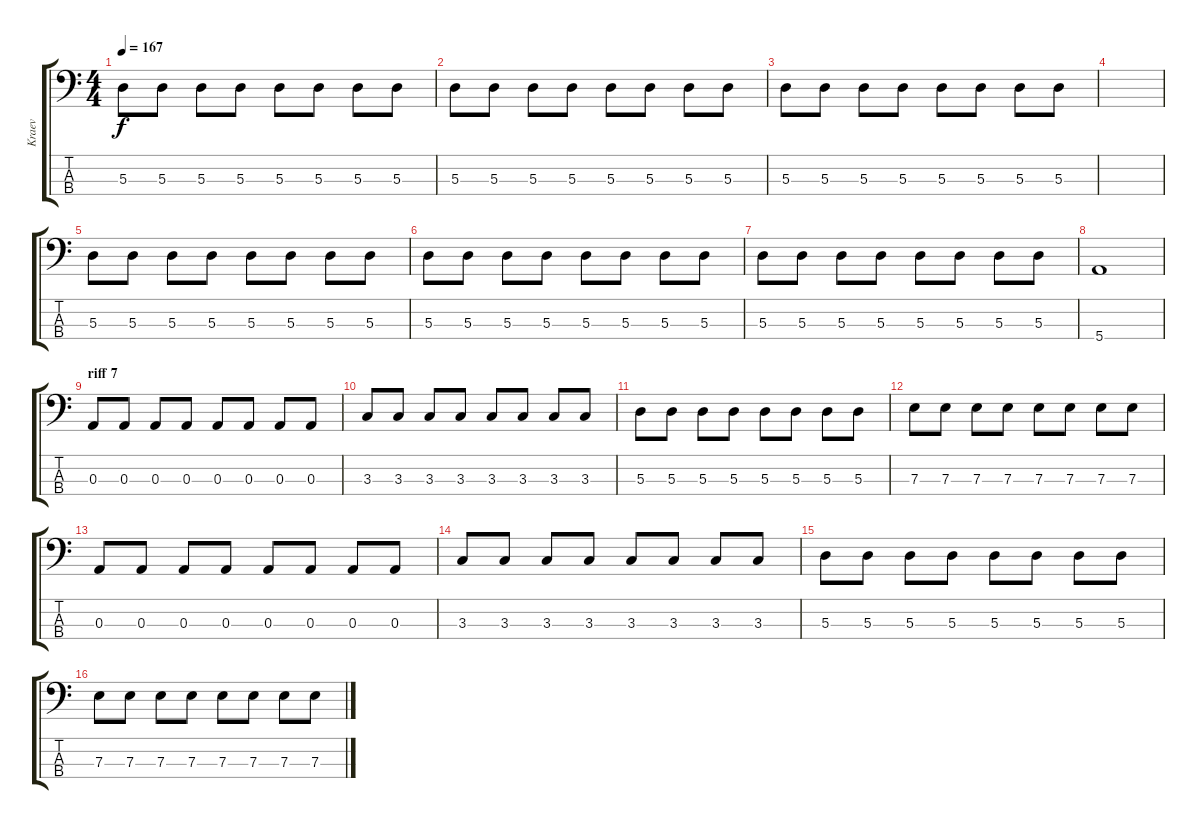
\track ("Kraev" "Kraev") {instrument electricbassfinger}
\staff {score tabs}
\tuning (G2 D2 A1 E1) {hide}
\ts (4 4)
\tempo 167
\clef f4
\ks c
5.3.8{dy f} 5.3.8 5.3.8 5.3.8 5.3.8 5.3.8 5.3.8 5.3.8 |
5.3.8 5.3.8 5.3.8 5.3.8 5.3.8 5.3.8 5.3.8 5.3.8 |
5.3.8 5.3.8 5.3.8 5.3.8 5.3.8 5.3.8 5.3.8 5.3.8 |
|
5.3.8 5.3.8 5.3.8 5.3.8 5.3.8 5.3.8 5.3.8 5.3.8 |
5.3.8 5.3.8 5.3.8 5.3.8 5.3.8 5.3.8 5.3.8 5.3.8 |
5.3.8 5.3.8 5.3.8 5.3.8 5.3.8 5.3.8 5.3.8 5.3.8 |
5.4.1 |
\section ("" "riff 7")
0.3.8 0.3.8 0.3.8 0.3.8 0.3.8 0.3.8 0.3.8 0.3.8 |
3.3.8 3.3.8 3.3.8 3.3.8 3.3.8 3.3.8 3.3.8 3.3.8 |
5.3.8 5.3.8 5.3.8 5.3.8 5.3.8 5.3.8 5.3.8 5.3.8 |
7.3.8 7.3.8 7.3.8 7.3.8 7.3.8 7.3.8 7.3.8 7.3.8 |
0.3.8 0.3.8 0.3.8 0.3.8 0.3.8 0.3.8 0.3.8 0.3.8 |
3.3.8 3.3.8 3.3.8 3.3.8 3.3.8 3.3.8 3.3.8 3.3.8 |
5.3.8 5.3.8 5.3.8 5.3.8 5.3.8 5.3.8 5.3.8 5.3.8 |
7.3.8 7.3.8 7.3.8 7.3.8 7.3.8 7.3.8 7.3.8 7.3.8
